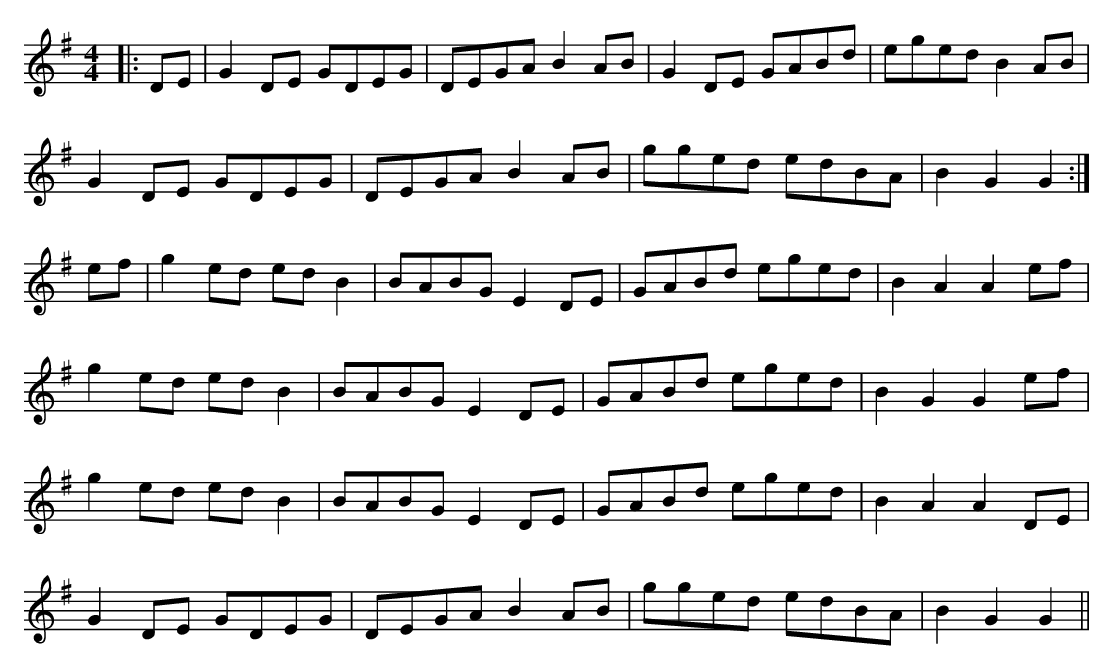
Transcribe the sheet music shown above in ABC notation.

X:1
M:4/4
K:G
|:DE|G2 DE GDEG|DEGA B2 AB|G2 DE GABd|eged B2 AB|
G2 DE GDEG|DEGA B2 AB|gged edBA| B2 G2 G2 :|
ef|g2 ed ed B2|BABG E2 DE|GABd eged|B2 A2 A2 ef|
g2 ed ed B2|BABG E2 DE|GABd eged|B2 G2 G2 ef|
g2 ed ed B2|BABG E2 DE|GABd eged|B2 A2 A2 DE|
G2 DE GDEG|DEGA B2 AB|gged edBA| B2 G2 G2||
